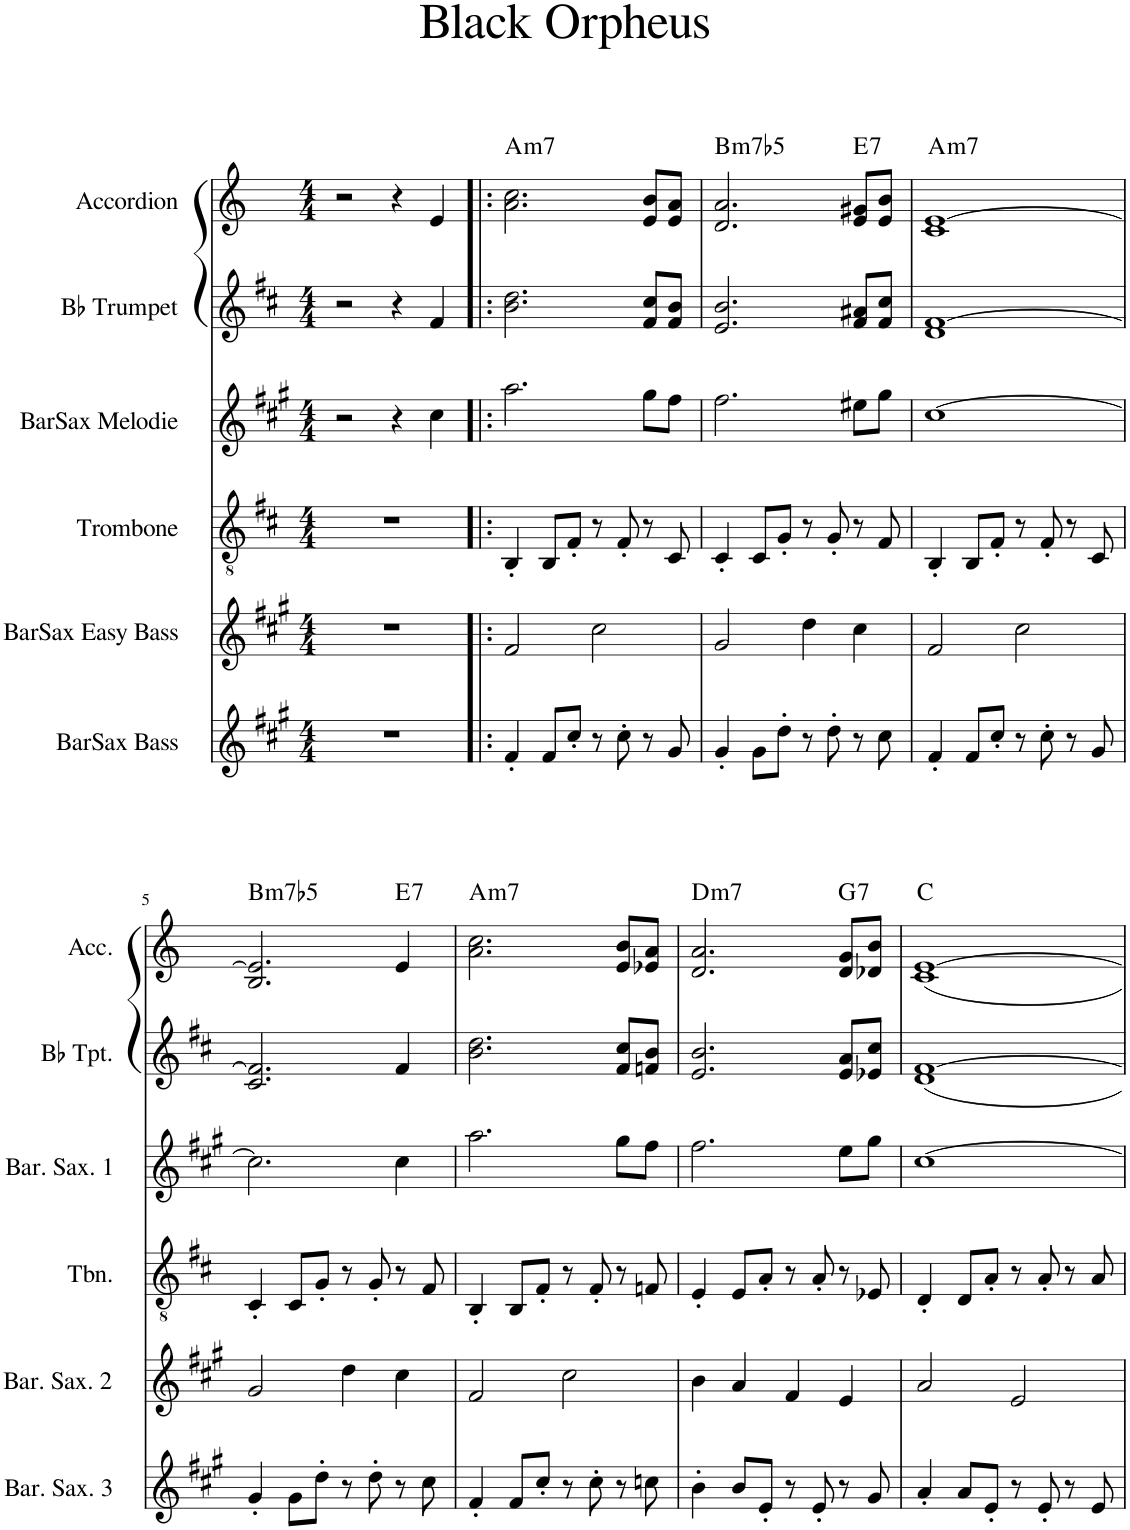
**kern	**kern	**kern	**kern	**kern	**kern	**harte
*part6	*part5	*part4	*part3	*part2	*part1	*part1
*staff6	*staff5	*staff4	*staff3	*staff2	*staff1	*
*I"BarSax Bass	*I"BarSax Easy Bass	*I"Trombone	*I"BarSax Melodie	*I"Bb Trumpet	*I"Accordion	*
*I'Bar. Sax. 3	*I'Bar. Sax. 2	*I'Tbn.	*I'Bar. Sax. 1	*I'Bb Tpt.	*I'Acc.	*
*clefG2	*clefG2	*clefGv2	*clefG2	*clefG2	*clefG2	*
*Trd12c21	*Trd12c21	*Trd1c2	*Trd12c21	*Trd1c2	*	*
*k[f#c#g#]	*k[f#c#g#]	*k[f#c#]	*k[f#c#g#]	*k[f#c#]	*k[]	*
*M4/4	*M4/4	*M4/4	*M4/4	*M4/4	*M4/4	*
=1	=1	=1	=1	=1	=1	=1
1r	1r	1r	2r	2r	2r	.
.	.	.	4r	4r	4r	.
.	.	.	4cc#\	4f#/	4e/	.
=2!|:	=2!|:	=2!|:	=2!|:	=2!|:	=2!|:	=2!|:
!	!	!	!	!	!	!LO:H:kt=m7
4f#'/	2f#/	4BB'/	2.aa\	2.b\ 2.dd\	2.a\ 2.cc\	A:min7
8f#/L	.	8BB/L	.	.	.	.
8cc#'/J	.	8F#'/J	.	.	.	.
8r	2cc#\	8r	.	.	.	.
8cc#'\	.	8F#'/	.	.	.	.
8r	.	8r	8gg#\L	8f#/ 8cc#/L	8e/ 8b/L	.
8g#/	.	8C#/	8ff#\J	8f#/ 8b/J	8e/ 8a/J	.
=3	=3	=3	=3	=3	=3	=3
!	!	!	!	!	!	!LO:H:kt=m7b5
4g#'/	2g#/	4C#'/	2.ff#\	2.e/ 2.b/	2.d/ 2.a/	B:hdim7
8g#\L	.	8C#/L	.	.	.	.
8dd'\J	.	8G'/J	.	.	.	.
8r	4dd\	8r	.	.	.	.
8dd'\	.	8G'/	.	.	.	.
!	!	!	!	!	!	!LO:H:kt=7
8r	4cc#\	8r	8ee#X\L	8f#/ 8a#X/L	8e/ 8g#X/L	E:7
8cc#\	.	8F#/	8gg#\J	8f#/ 8cc#/J	8e/ 8b/J	.
=4	=4	=4	=4	=4	=4	=4
!	!	!	!	!	!	!LO:H:kt=m7
4f#'/	2f#/	4BB'/	[1cc#	1d [1f#	1c [1e	A:min7
8f#/L	.	8BB/L	.	.	.	.
8cc#'/J	.	8F#'/J	.	.	.	.
8r	2cc#\	8r	.	.	.	.
8cc#'\	.	8F#'/	.	.	.	.
8r	.	8r	.	.	.	.
8g#/	.	8C#/	.	.	.	.
!!LO:LB:g=z
=5	=5	=5	=5	=5	=5	=5
!	!	!	!	!	!	!LO:H:kt=m7b5
4g#'/	2g#/	4C#'/	2.cc#\]	2.c#/ 2.f#/]	2.B/ 2.e/]	B:hdim7
8g#\L	.	8C#/L	.	.	.	.
8dd'\J	.	8G'/J	.	.	.	.
8r	4dd\	8r	.	.	.	.
8dd'\	.	8G'/	.	.	.	.
!	!	!	!	!	!	!LO:H:kt=7
8r	4cc#\	8r	4cc#\	4f#/	4e/	E:7
8cc#\	.	8F#/	.	.	.	.
=6	=6	=6	=6	=6	=6	=6
!	!	!	!	!	!	!LO:H:kt=m7
4f#'/	2f#/	4BB'/	2.aa\	2.b\ 2.dd\	2.a\ 2.cc\	A:min7
8f#/L	.	8BB/L	.	.	.	.
8cc#'/J	.	8F#'/J	.	.	.	.
8r	2cc#\	8r	.	.	.	.
8cc#'\	.	8F#'/	.	.	.	.
8r	.	8r	8gg#\L	8f#/ 8cc#/L	8e/ 8b/L	.
8ccn\	.	8Fn/	8ff#\J	8fn/ 8b/J	8e-X/ 8a/J	.
=7	=7	=7	=7	=7	=7	=7
!	!	!	!	!	!	!LO:H:kt=m7
4b'\	4b\	4E'/	2.ff#\	2.e/ 2.b/	2.d/ 2.a/	D:min7
8b/L	4a/	8E/L	.	.	.	.
8e'/J	.	8A'/J	.	.	.	.
8r	4f#/	8r	.	.	.	.
8e'/	.	8A'/	.	.	.	.
!	!	!	!	!	!	!LO:H:kt=7
8r	4e/	8r	8ee\L	8e/ 8a/L	8d/ 8g/L	G:7
8g#/	.	8E-X/	8gg#\J	8e-X/ 8cc#/J	8d-X/ 8b/J	.
=8	=8	=8	=8	=8	=8	=8
4a'/	2a/	4D'/	[1cc#	1d [1f#	1c [1e	C:maj
8a/L	.	8D/L	.	.	.	.
8e'/J	.	8A'/J	.	.	.	.
8r	2e/	8r	.	.	.	.
8e'/	.	8A'/	.	.	.	.
8r	.	8r	.	.	.	.
8e/	.	8A/	.	.	.	.
=	=	=	=	=	=	=
*-	*-	*-	*-	*-	*-	*-
